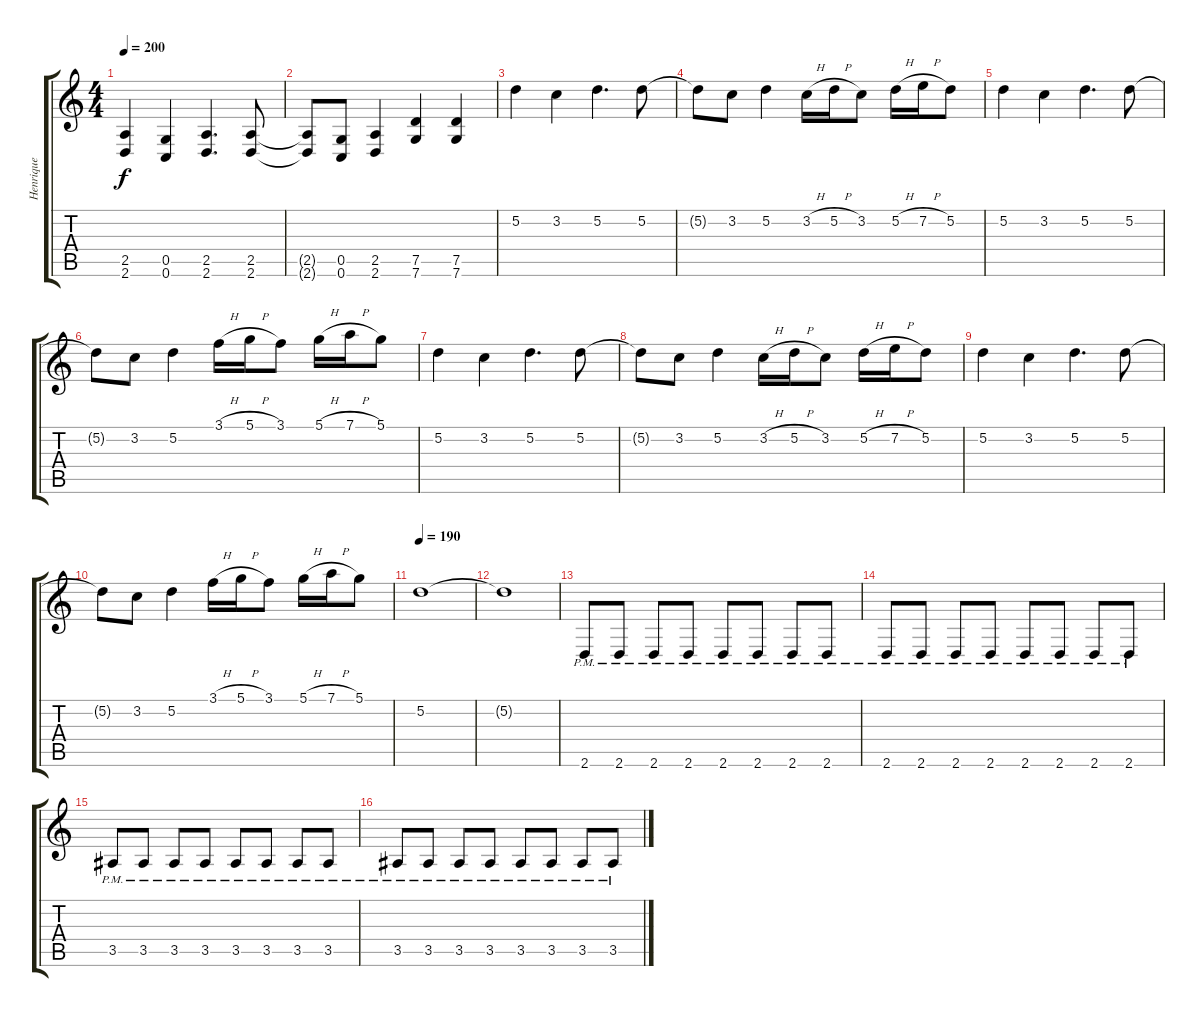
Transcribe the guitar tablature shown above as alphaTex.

\track ("Henrique" "Henrique") {instrument distortionguitar}
\staff {score tabs}
\tuning (D4 A3 F3 C3 G2 C2) {hide}
\ts (4 4)
\tempo 200
\clef g2
\ks c
(2.5 2.6).4{dy f} (0.5 0.6).4 (2.5 2.6).4{d} (2.5 2.6).8 |
(2.5{t} 2.6{t}).8 (0.5 0.6).8 (2.5 2.6).4 (7.5 7.6).4 (7.5 7.6).4 |
5.2.4 3.2.4 5.2.4{d} 5.2.8 |
5.2{t}.8 3.2.8 5.2.4 3.2{h}.16 5.2{h}.16 3.2.8 5.2{h}.16 7.2{h}.16 5.2.8 |
5.2.4 3.2.4 5.2.4{d} 5.2.8 |
5.2{t}.8 3.2.8 5.2.4 3.1{h}.16 5.1{h}.16 3.1.8 5.1{h}.16 7.1{h}.16 5.1.8 |
5.2.4 3.2.4 5.2.4{d} 5.2.8 |
5.2{t}.8 3.2.8 5.2.4 3.2{h}.16 5.2{h}.16 3.2.8 5.2{h}.16 7.2{h}.16 5.2.8 |
5.2.4 3.2.4 5.2.4{d} 5.2.8 |
5.2{t}.8 3.2.8 5.2.4 3.1{h}.16 5.1{h}.16 3.1.8 5.1{h}.16 7.1{h}.16 5.1.8 |
\tempo 190
5.2.1 |
5.2{t}.1 |
2.6{pm}.8 2.6{pm}.8 2.6{pm}.8 2.6{pm}.8 2.6{pm}.8 2.6{pm}.8 2.6{pm}.8 2.6{pm}.8 |
2.6{pm}.8 2.6{pm}.8 2.6{pm}.8 2.6{pm}.8 2.6{pm}.8 2.6{pm}.8 2.6{pm}.8 2.6{pm}.8 |
3.5{pm}.8 3.5{pm}.8 3.5{pm}.8 3.5{pm}.8 3.5{pm}.8 3.5{pm}.8 3.5{pm}.8 3.5{pm}.8 |
3.5{pm}.8 3.5{pm}.8 3.5{pm}.8 3.5{pm}.8 3.5{pm}.8 3.5{pm}.8 3.5{pm}.8 3.5{pm}.8
